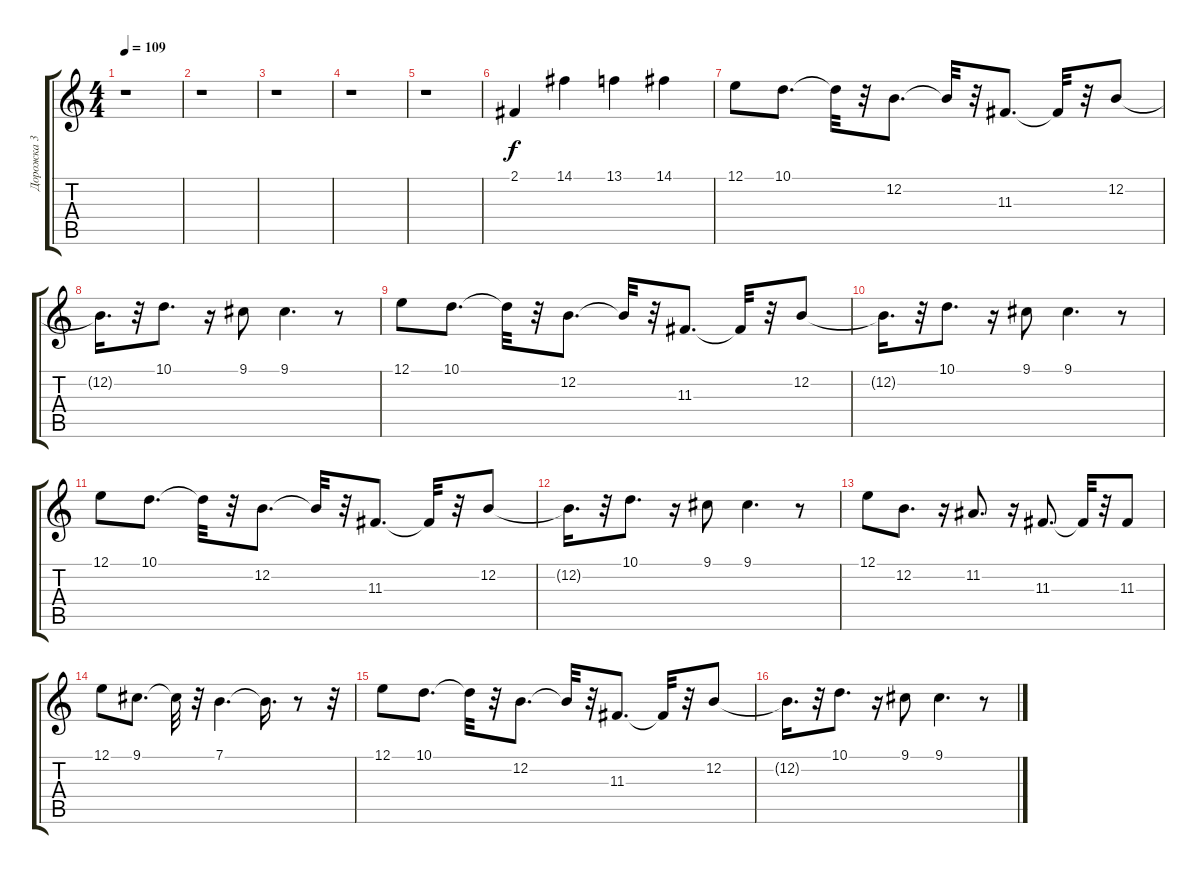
\track ("Дорожка 3" "Дорожка 3") {instrument vibraphone}
\staff {score tabs}
\tuning (E4 B3 G3 D3 A2 E2) {hide}
\ts (4 4)
\tempo 109
\clef g2
\ks c
r.1{dy f} |
r.1 |
r.1 |
r.1 |
r.1 |
2.1.4 14.1.4 13.1.4 14.1.4 |
12.1.8 10.1.8{d} 10.1{t}.32 r.32 12.2.8{d} 12.2{t}.32 r.32 11.3.8{d} 11.3{t}.32 r.32 12.2.8 |
12.2{t}.16{d} r.32 10.1.8{d} r.16 9.1.8 9.1.4{d} r.8 |
12.1.8 10.1.8{d} 10.1{t}.32 r.32 12.2.8{d} 12.2{t}.32 r.32 11.3.8{d} 11.3{t}.32 r.32 12.2.8 |
12.2{t}.16{d} r.32 10.1.8{d} r.16 9.1.8 9.1.4{d} r.8 |
12.1.8 10.1.8{d} 10.1{t}.32 r.32 12.2.8{d} 12.2{t}.32 r.32 11.3.8{d} 11.3{t}.32 r.32 12.2.8 |
12.2{t}.16{d} r.32 10.1.8{d} r.16 9.1.8 9.1.4{d} r.8 |
12.1.8 12.2.8{d} r.16 11.2.8{d} r.16 11.3.8{d} 11.3{t}.32 r.32 11.3.8 |
12.1.8 9.1.8{d} 9.1{t}.32 r.32 7.1.4{d} 7.1{t}.16{d} r.8 r.32 |
12.1.8 10.1.8{d} 10.1{t}.32 r.32 12.2.8{d} 12.2{t}.32 r.32 11.3.8{d} 11.3{t}.32 r.32 12.2.8 |
12.2{t}.16{d} r.32 10.1.8{d} r.16 9.1.8 9.1.4{d} r.8
